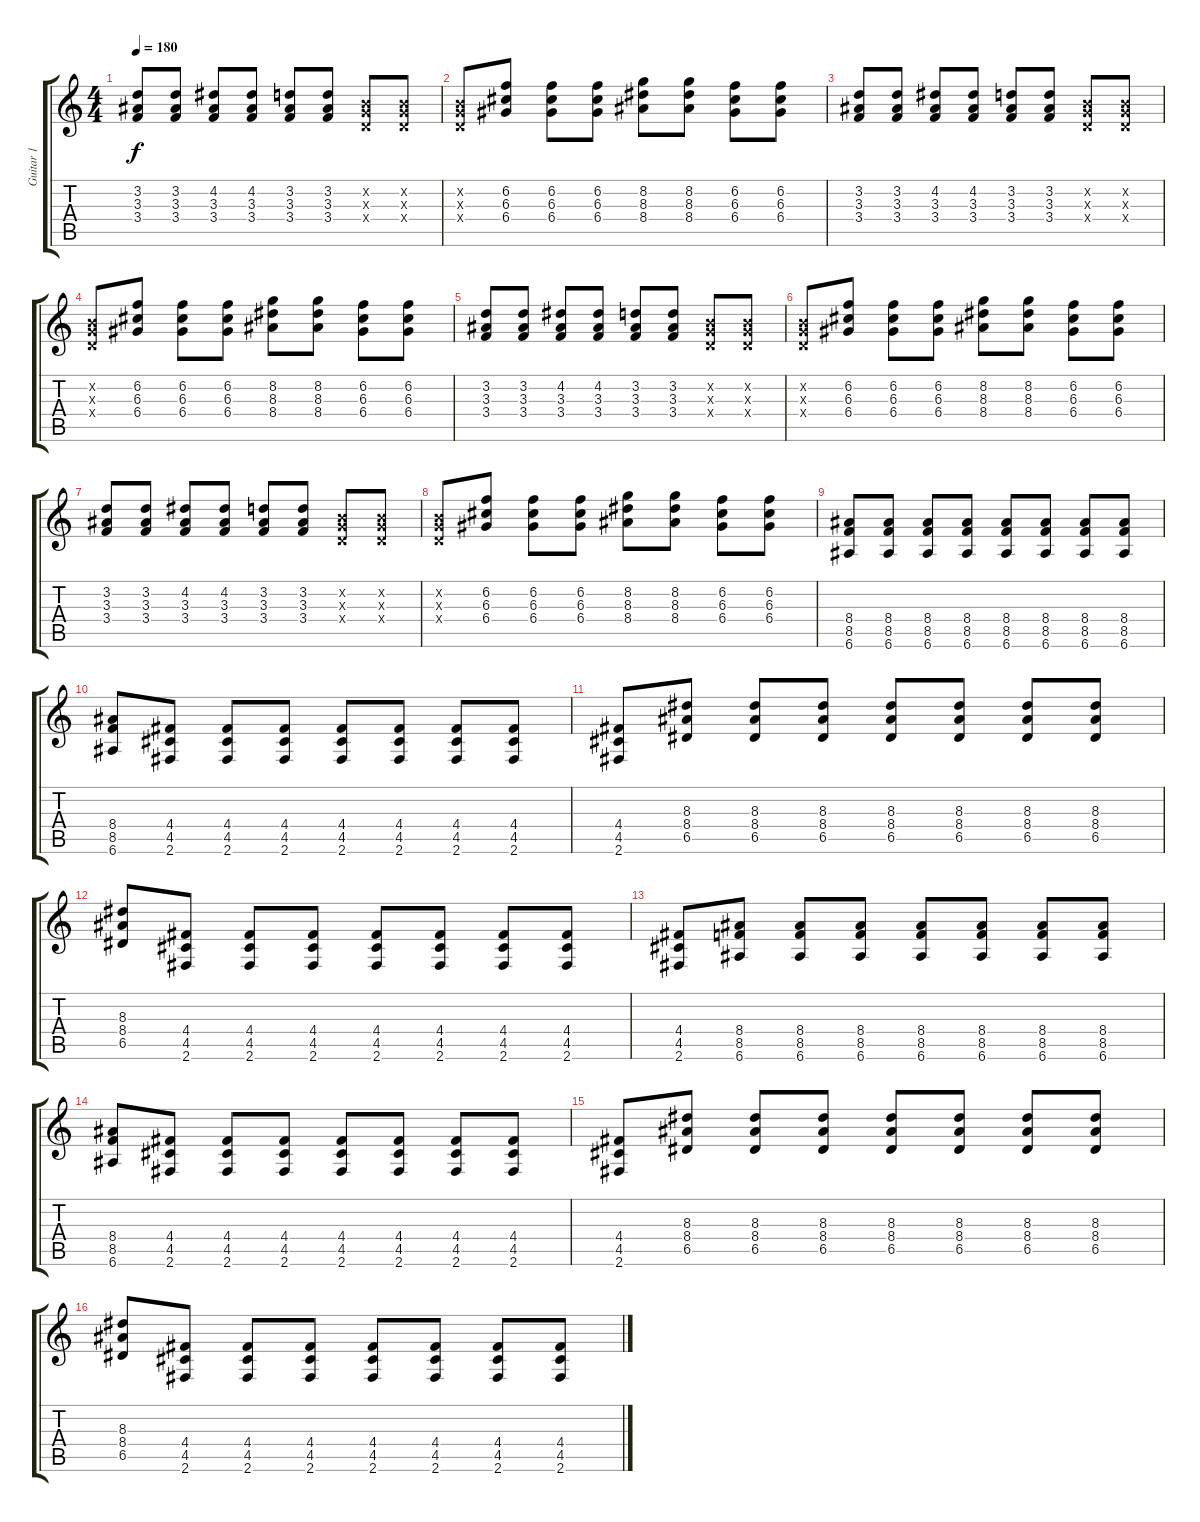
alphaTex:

\track ("Guitar 1" "Guitar 1") {instrument distortionguitar}
\staff {score tabs}
\tuning (E4 B3 G3 D3 A2 E2) {hide}
\ts (4 4)
\tempo 180
\clef g2
\ks c
(3.2 3.3 3.4).8{dy f} (3.2 3.3 3.4).8 (4.2 3.3 3.4).8 (4.2 3.3 3.4).8 (3.2 3.3 3.4).8 (3.2 3.3 3.4).8 (0.2{x} 0.3{x} 0.4{x}).8 (0.2{x} 0.3{x} 0.4{x}).8 |
(0.2{x} 0.3{x} 0.4{x}).8 (6.2 6.3 6.4).8 (6.2 6.3 6.4).8 (6.2 6.3 6.4).8 (8.2 8.3 8.4).8 (8.2 8.3 8.4).8 (6.2 6.3 6.4).8 (6.2 6.3 6.4).8 |
(3.2 3.3 3.4).8 (3.2 3.3 3.4).8 (4.2 3.3 3.4).8 (4.2 3.3 3.4).8 (3.2 3.3 3.4).8 (3.2 3.3 3.4).8 (0.2{x} 0.3{x} 0.4{x}).8 (0.2{x} 0.3{x} 0.4{x}).8 |
(0.2{x} 0.3{x} 0.4{x}).8 (6.2 6.3 6.4).8 (6.2 6.3 6.4).8 (6.2 6.3 6.4).8 (8.2 8.3 8.4).8 (8.2 8.3 8.4).8 (6.2 6.3 6.4).8 (6.2 6.3 6.4).8 |
(3.2 3.3 3.4).8 (3.2 3.3 3.4).8 (4.2 3.3 3.4).8 (4.2 3.3 3.4).8 (3.2 3.3 3.4).8 (3.2 3.3 3.4).8 (0.2{x} 0.3{x} 0.4{x}).8 (0.2{x} 0.3{x} 0.4{x}).8 |
(0.2{x} 0.3{x} 0.4{x}).8 (6.2 6.3 6.4).8 (6.2 6.3 6.4).8 (6.2 6.3 6.4).8 (8.2 8.3 8.4).8 (8.2 8.3 8.4).8 (6.2 6.3 6.4).8 (6.2 6.3 6.4).8 |
(3.2 3.3 3.4).8 (3.2 3.3 3.4).8 (4.2 3.3 3.4).8 (4.2 3.3 3.4).8 (3.2 3.3 3.4).8 (3.2 3.3 3.4).8 (0.2{x} 0.3{x} 0.4{x}).8 (0.2{x} 0.3{x} 0.4{x}).8 |
(0.2{x} 0.3{x} 0.4{x}).8 (6.2 6.3 6.4).8 (6.2 6.3 6.4).8 (6.2 6.3 6.4).8 (8.2 8.3 8.4).8 (8.2 8.3 8.4).8 (6.2 6.3 6.4).8 (6.2 6.3 6.4).8 |
(8.4 8.5 6.6).8 (8.4 8.5 6.6).8 (8.4 8.5 6.6).8 (8.4 8.5 6.6).8 (8.4 8.5 6.6).8 (8.4 8.5 6.6).8 (8.4 8.5 6.6).8 (8.4 8.5 6.6).8 |
(8.4 8.5 6.6).8 (4.4 4.5 2.6).8 (4.4 4.5 2.6).8 (4.4 4.5 2.6).8 (4.4 4.5 2.6).8 (4.4 4.5 2.6).8 (4.4 4.5 2.6).8 (4.4 4.5 2.6).8 |
(4.4 4.5 2.6).8 (8.3 8.4 6.5).8 (8.3 8.4 6.5).8 (8.3 8.4 6.5).8 (8.3 8.4 6.5).8 (8.3 8.4 6.5).8 (8.3 8.4 6.5).8 (8.3 8.4 6.5).8 |
(8.3 8.4 6.5).8 (4.4 4.5 2.6).8 (4.4 4.5 2.6).8 (4.4 4.5 2.6).8 (4.4 4.5 2.6).8 (4.4 4.5 2.6).8 (4.4 4.5 2.6).8 (4.4 4.5 2.6).8 |
(4.4 4.5 2.6).8 (8.4 8.5 6.6).8 (8.4 8.5 6.6).8 (8.4 8.5 6.6).8 (8.4 8.5 6.6).8 (8.4 8.5 6.6).8 (8.4 8.5 6.6).8 (8.4 8.5 6.6).8 |
(8.4 8.5 6.6).8 (4.4 4.5 2.6).8 (4.4 4.5 2.6).8 (4.4 4.5 2.6).8 (4.4 4.5 2.6).8 (4.4 4.5 2.6).8 (4.4 4.5 2.6).8 (4.4 4.5 2.6).8 |
(4.4 4.5 2.6).8 (8.3 8.4 6.5).8 (8.3 8.4 6.5).8 (8.3 8.4 6.5).8 (8.3 8.4 6.5).8 (8.3 8.4 6.5).8 (8.3 8.4 6.5).8 (8.3 8.4 6.5).8 |
(8.3 8.4 6.5).8 (4.4 4.5 2.6).8 (4.4 4.5 2.6).8 (4.4 4.5 2.6).8 (4.4 4.5 2.6).8 (4.4 4.5 2.6).8 (4.4 4.5 2.6).8 (4.4 4.5 2.6).8
